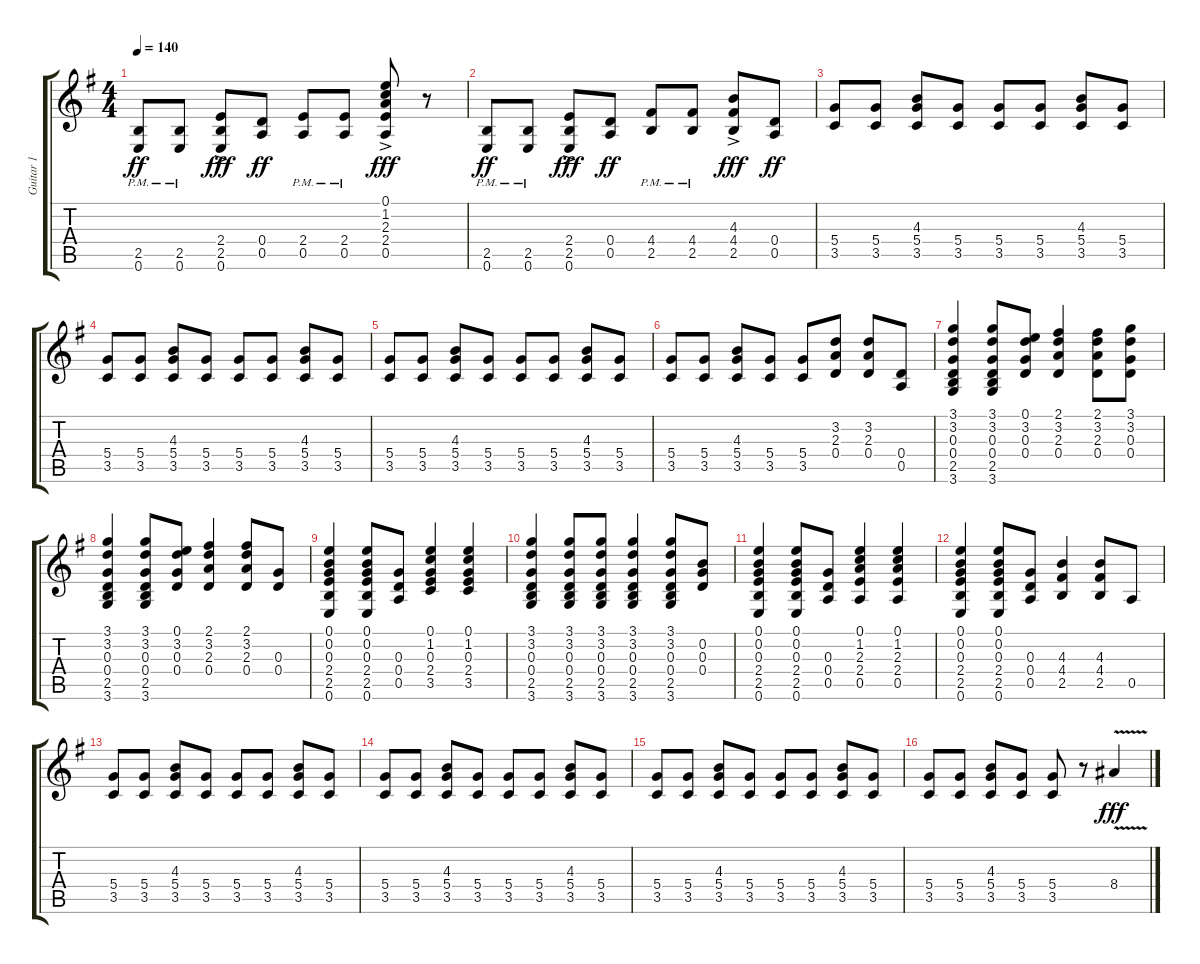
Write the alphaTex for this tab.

\track ("Guitar 1" "Guitar 1") {instrument distortionguitar}
\staff {score tabs}
\tuning (E4 B3 G3 D3 A2 E2) {hide}
\ts (4 4)
\tempo 140
\clef g2
\ks g
(2.5{pm} 0.6{pm}).8{dy ff} (2.5{pm} 0.6{pm}).8 (2.4{ac} 2.5{ac} 0.6{ac}).8{dy fff} (0.4 0.5).8{dy ff} (2.4{pm} 0.5{pm}).8 (2.4{pm} 0.5{pm}).8 (0.1{ac} 1.2{ac} 2.3{ac} 2.4{ac} 0.5{ac}).8{dy fff} r.8 |
(2.5{pm} 0.6{pm}).8{dy ff} (2.5{pm} 0.6{pm}).8 (2.4{ac} 2.5{ac} 0.6{ac}).8{dy fff} (0.4 0.5).8{dy ff} (4.4{pm} 2.5{pm}).8 (4.4{pm} 2.5{pm}).8 (4.3{ac} 4.4{ac} 2.5{ac}).8{dy fff} (0.4 0.5).8{dy ff} |
(5.4 3.5).8 (5.4 3.5).8 (4.3 5.4 3.5).8 (5.4 3.5).8 (5.4 3.5).8 (5.4 3.5).8 (4.3 5.4 3.5).8 (5.4 3.5).8 |
(5.4 3.5).8 (5.4 3.5).8 (4.3 5.4 3.5).8 (5.4 3.5).8 (5.4 3.5).8 (5.4 3.5).8 (4.3 5.4 3.5).8 (5.4 3.5).8 |
(5.4 3.5).8 (5.4 3.5).8 (4.3 5.4 3.5).8 (5.4 3.5).8 (5.4 3.5).8 (5.4 3.5).8 (4.3 5.4 3.5).8 (5.4 3.5).8 |
(5.4 3.5).8 (5.4 3.5).8 (4.3 5.4 3.5).8 (5.4 3.5).8 (5.4 3.5).8 (3.2 2.3 0.4).8 (3.2 2.3 0.4).8 (0.4 0.5).8 |
(3.1 3.2 0.3 0.4 2.5 3.6).4 (3.1 3.2 0.3 0.4 2.5 3.6).8 (0.1 3.2 0.3 0.4).8 (2.1 3.2 2.3 0.4).4 (2.1 3.2 2.3 0.4).8 (3.1 3.2 0.3 0.4).8 |
(3.1 3.2 0.3 0.4 2.5 3.6).4 (3.1 3.2 0.3 0.4 2.5 3.6).8 (0.1 3.2 0.3 0.4).8 (2.1 3.2 2.3 0.4).4 (2.1 3.2 2.3 0.4).8 (0.3 0.4).8 |
(0.1 0.2 0.3 2.4 2.5 0.6).4 (0.1 0.2 0.3 2.4 2.5 0.6).8 (0.3 0.4 0.5).8 (0.1 1.2 0.3 2.4 3.5).4 (0.1 1.2 0.3 2.4 3.5).4 |
(3.1 3.2 0.3 0.4 2.5 3.6).4 (3.1 3.2 0.3 0.4 2.5 3.6).8 (3.1 3.2 0.3 0.4 2.5 3.6).8 (3.1 3.2 0.3 0.4 2.5 3.6).4 (3.1 3.2 0.3 0.4 2.5 3.6).8 (0.2 0.3 0.4).8 |
(0.1 0.2 0.3 2.4 2.5 0.6).4 (0.1 0.2 0.3 2.4 2.5 0.6).8 (0.3 0.4 0.5).8 (0.1 1.2 2.3 2.4 0.5).4 (0.1 1.2 2.3 2.4 0.5).4 |
(0.1 0.2 0.3 2.4 2.5 0.6).4 (0.1 0.2 0.3 2.4 2.5 0.6).8 (0.3 0.4 0.5).8 (4.3 4.4 2.5).4 (4.3 4.4 2.5).8 0.5.8 |
(5.4 3.5).8 (5.4 3.5).8 (4.3 5.4 3.5).8 (5.4 3.5).8 (5.4 3.5).8 (5.4 3.5).8 (4.3 5.4 3.5).8 (5.4 3.5).8 |
(5.4 3.5).8 (5.4 3.5).8 (4.3 5.4 3.5).8 (5.4 3.5).8 (5.4 3.5).8 (5.4 3.5).8 (4.3 5.4 3.5).8 (5.4 3.5).8 |
(5.4 3.5).8 (5.4 3.5).8 (4.3 5.4 3.5).8 (5.4 3.5).8 (5.4 3.5).8 (5.4 3.5).8 (4.3 5.4 3.5).8 (5.4 3.5).8 |
(5.4 3.5).8 (5.4 3.5).8 (4.3 5.4 3.5).8 (5.4 3.5).8 (5.4 3.5).8 r.8 8.4{v}.4{dy fff volume 16}
